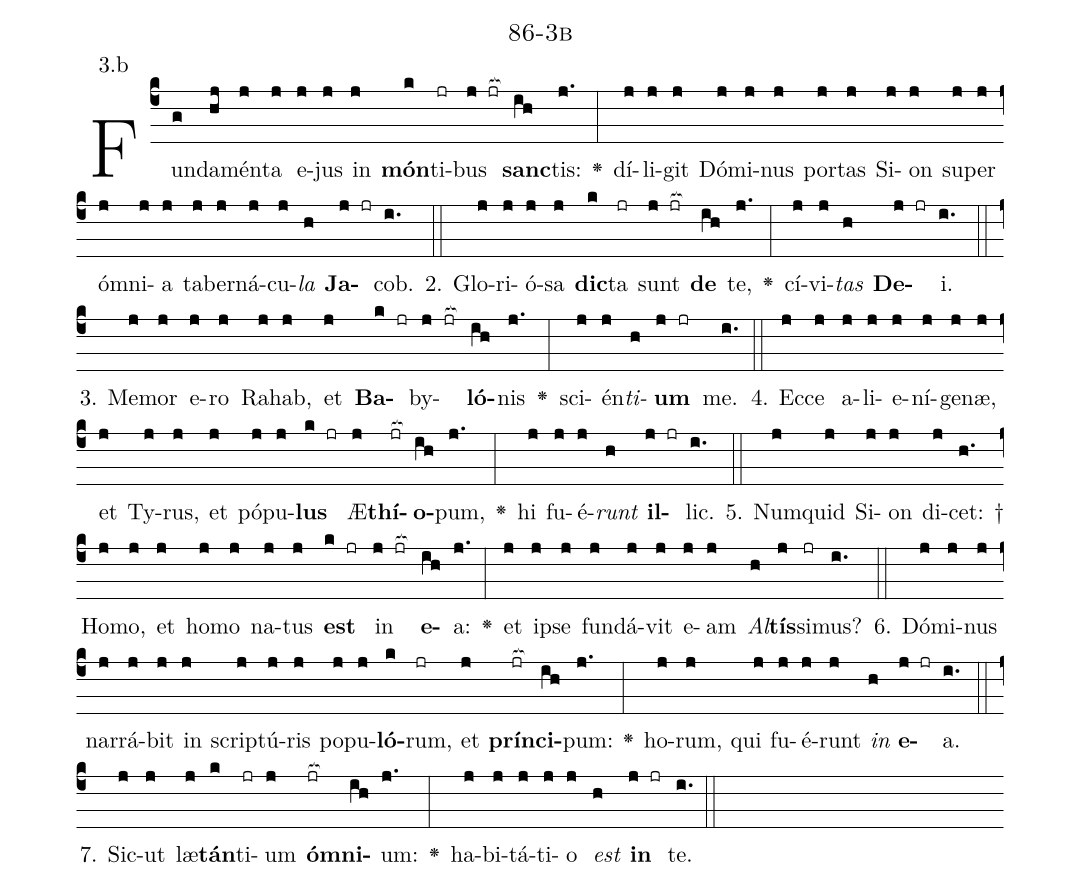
name: 86-3b;
annotation: 3.b;
%%
(c4)Fun(g)da(hj)mén(j)ta(j) e(j)jus(j) in(j) <b>món</b>(k)ti(jr)bus(j jr[ocb:1{]) <b>sanc</b>(ih[ocb:0}])tis:(j.) <v>\greheightstar</v>(:) dí(j)li(j)git(j) Dó(j)mi(j)nus(j) por(j)tas(j) Si(j)on(j) su(j)per(j) óm(j)ni(j)a(j) ta(j)ber(j)ná(j)cu(j)<i>la</i>(h) <b>Ja</b>(j jr)cob.(i.) (::)
2. Glo(j)ri(j)ó(j)sa(j) <b>dic</b>(k)ta(jr) sunt(j jr[ocb:1{]) <b>de</b>(ih[ocb:0}]) te,(j.) <v>\greheightstar</v>(:) cí(j)vi(j)<i>tas</i>(h) <b>De</b>(j jr)i.(i.) (::)
3. Me(j)mor(j) e(j)ro(j) Ra(j)hab,(j) et(j) <b>Ba</b>(k jr)by(j jr[ocb:1{])<b>ló</b>(ih[ocb:0}])nis(j.) <v>\greheightstar</v>(:) sci(j)én(j)<i>ti</i>(h)<b>um</b>(j jr) me.(i.) (::)
4. Ec(j)ce(j) a(j)li(j)e(j)ní(j)ge(j)næ,(j) et(j) Ty(j)rus,(j) et(j) pó(j)pu(j)<b>lus</b>(k jr) Æ(j)<b>thí</b>(jr[ocb:1{])<b>o</b>(ih[ocb:0}])pum,(j.) <v>\greheightstar</v>(:) hi(j) fu(j)é(j)<i>runt</i>(h) <b>il</b>(j jr)lic.(i.) (::)
5. Num(j)quid(j) Si(j)on(j) di(j)cet: †(h.) Ho(j)mo,(j) et(j) ho(j)mo(j) na(j)tus(j) <b>est</b>(k jr) in(j jr[ocb:1{]) <b>e</b>(ih[ocb:0}])a:(j.) <v>\greheightstar</v>(:) et(j) ip(j)se(j) fun(j)dá(j)vit(j) e(j)am(j) <i>Al</i>(h)<b>tís</b>(j)si(jr)mus?(i.) (::)
6. Dó(j)mi(j)nus(j) nar(j)rá(j)bit(j) in(j) scrip(j)tú(j)ris(j) po(j)pu(j)<b>ló</b>(k)rum,(jr) et(j) <b>prín</b>(jr[ocb:1{])<b>ci</b>(ih[ocb:0}])pum:(j.) <v>\greheightstar</v>(:) ho(j)rum,(j) qui(j) fu(j)é(j)runt(j) <i>in</i>(h) <b>e</b>(j jr)a.(i.) (::)
7. Sic(j)ut(j) læ(j)<b>tán</b>(k)ti(jr)um(j) <b>óm</b>(jr[ocb:1{])<b>ni</b>(ih[ocb:0}])um:(j.) <v>\greheightstar</v>(:) ha(j)bi(j)tá(j)ti(j)o(j) <i>est</i>(h) <b>in</b>(j jr) te.(i.) (::)
